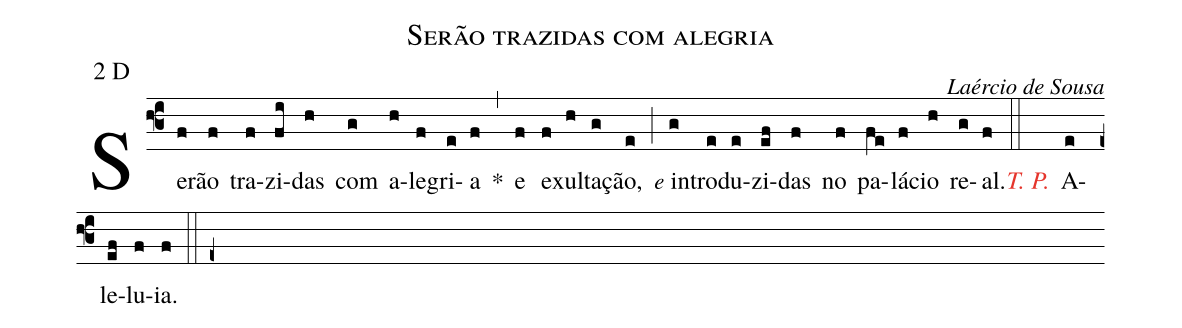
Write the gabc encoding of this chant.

name: Serão trazidas com alegria;
mode: 2;
mode-differentia: D;
commentary: Laércio de Sousa;
%%
(f3)

Se(f)rão(f) tra(f)zi(fi)das(h) com(g) a(h)le(f)gri(e)a(f) *(,) e(f) e(f)xul(h)ta(g)ção,(e) (;) <e>e</e> in(g)tro(e)du(e)zi(ef)das(f) no(f) pa(fe)lá(f)cio(h) re(g)al.(f) (::)

<nlba><c><i>T. P.</i></c>() A</nlba>(e)le(ef)lu(f)ia.(f) (::e+)
